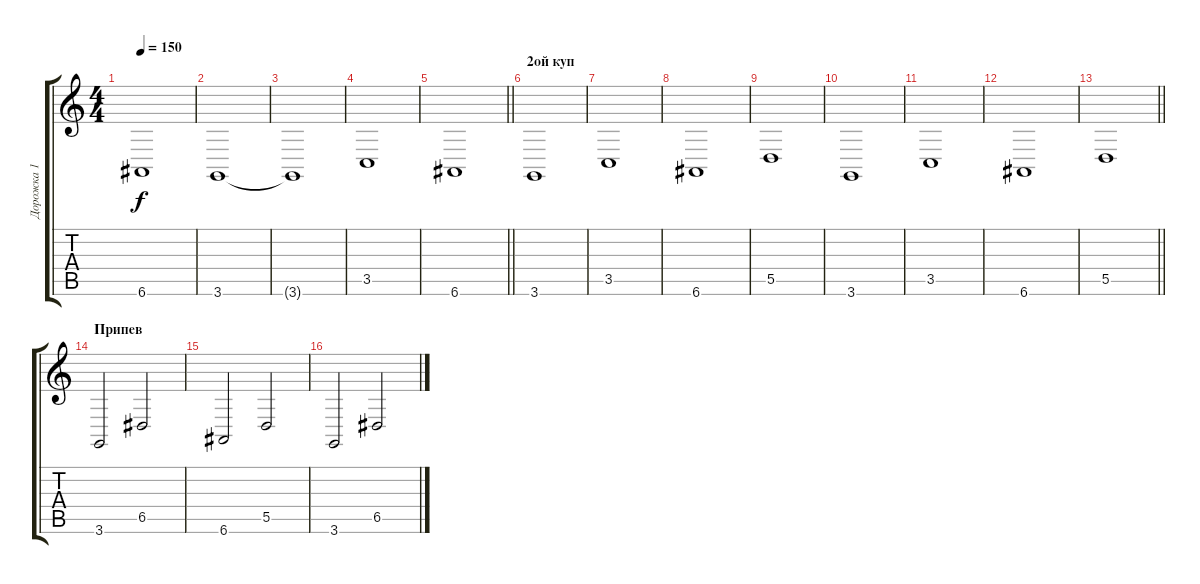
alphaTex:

\track ("Дорожка 1" "Дорожка 1") {instrument lead2sawtooth}
\staff {score tabs}
\tuning (E4 B3 G3 D3 A2 E2) {hide}
\ts (4 4)
\tempo 150
\clef g2
\ks c
6.6.1{dy f} |
3.6.1 |
3.6{t}.1 |
3.5.1 |
\barLineRight lightlight
6.6.1 |
\section ("" "2ой куп")
3.6.1 |
3.5.1 |
6.6.1 |
5.5.1 |
3.6.1 |
3.5.1 |
6.6.1 |
\barLineRight lightlight
5.5.1 |
\section ("" "Припев")
3.6.2 6.5.2 |
6.6.2 5.5.2 |
3.6.2 6.5.2
